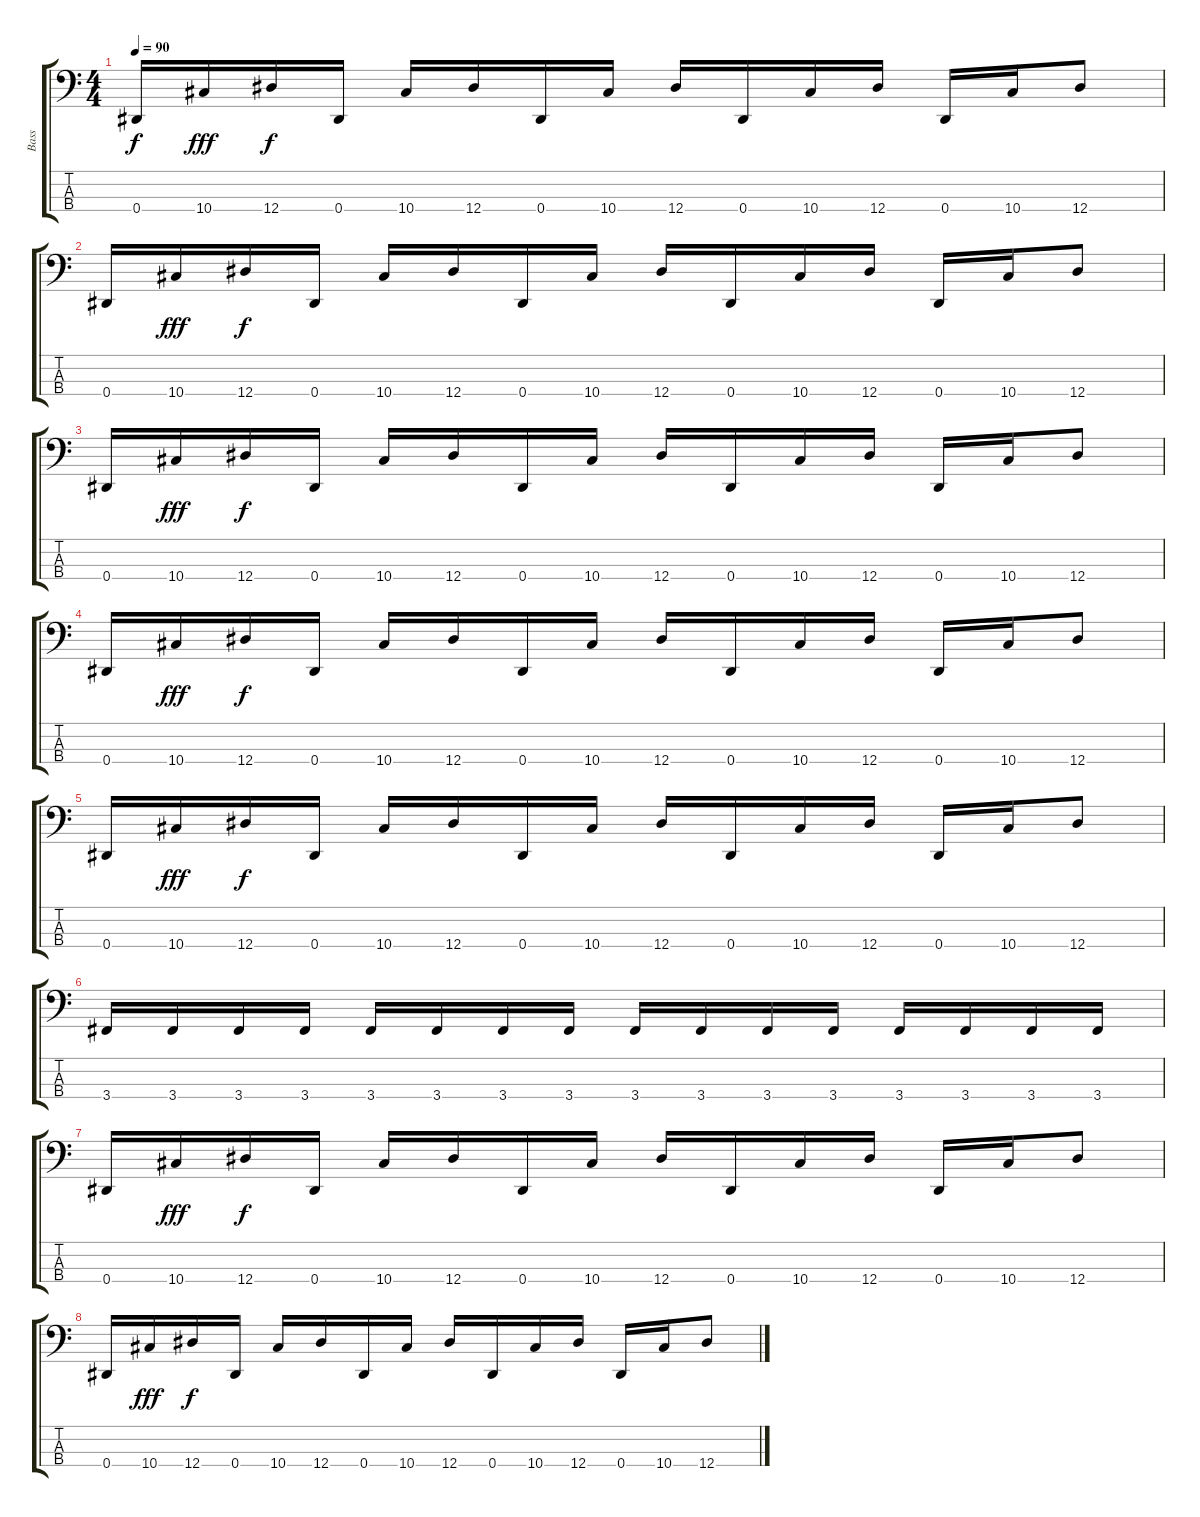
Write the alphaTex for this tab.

\track ("Bass" "Bass") {instrument electricbassfinger}
\staff {score tabs}
\tuning (Gb2 Db2 Ab1 Eb1) {hide}
\ts (4 4)
\tempo 90
\clef f4
\ks c
0.4.16{dy f} 10.4.16{dy fff} 12.4.16{dy f} 0.4.16 10.4.16 12.4.16 0.4.16 10.4.16 12.4.16 0.4.16 10.4.16 12.4.16 0.4.16 10.4.16 12.4.8 |
0.4.16 10.4.16{dy fff} 12.4.16{dy f} 0.4.16 10.4.16 12.4.16 0.4.16 10.4.16 12.4.16 0.4.16 10.4.16 12.4.16 0.4.16 10.4.16 12.4.8 |
0.4.16 10.4.16{dy fff} 12.4.16{dy f} 0.4.16 10.4.16 12.4.16 0.4.16 10.4.16 12.4.16 0.4.16 10.4.16 12.4.16 0.4.16 10.4.16 12.4.8 |
0.4.16 10.4.16{dy fff} 12.4.16{dy f} 0.4.16 10.4.16 12.4.16 0.4.16 10.4.16 12.4.16 0.4.16 10.4.16 12.4.16 0.4.16 10.4.16 12.4.8 |
0.4.16 10.4.16{dy fff} 12.4.16{dy f} 0.4.16 10.4.16 12.4.16 0.4.16 10.4.16 12.4.16 0.4.16 10.4.16 12.4.16 0.4.16 10.4.16 12.4.8 |
3.4.16 3.4.16 3.4.16 3.4.16 3.4.16 3.4.16 3.4.16 3.4.16 3.4.16 3.4.16 3.4.16 3.4.16 3.4.16 3.4.16 3.4.16 3.4.16 |
0.4.16 10.4.16{dy fff} 12.4.16{dy f} 0.4.16 10.4.16 12.4.16 0.4.16 10.4.16 12.4.16 0.4.16 10.4.16 12.4.16 0.4.16 10.4.16 12.4.8 |
0.4.16 10.4.16{dy fff} 12.4.16{dy f} 0.4.16 10.4.16 12.4.16 0.4.16 10.4.16 12.4.16 0.4.16 10.4.16 12.4.16 0.4.16 10.4.16 12.4.8
